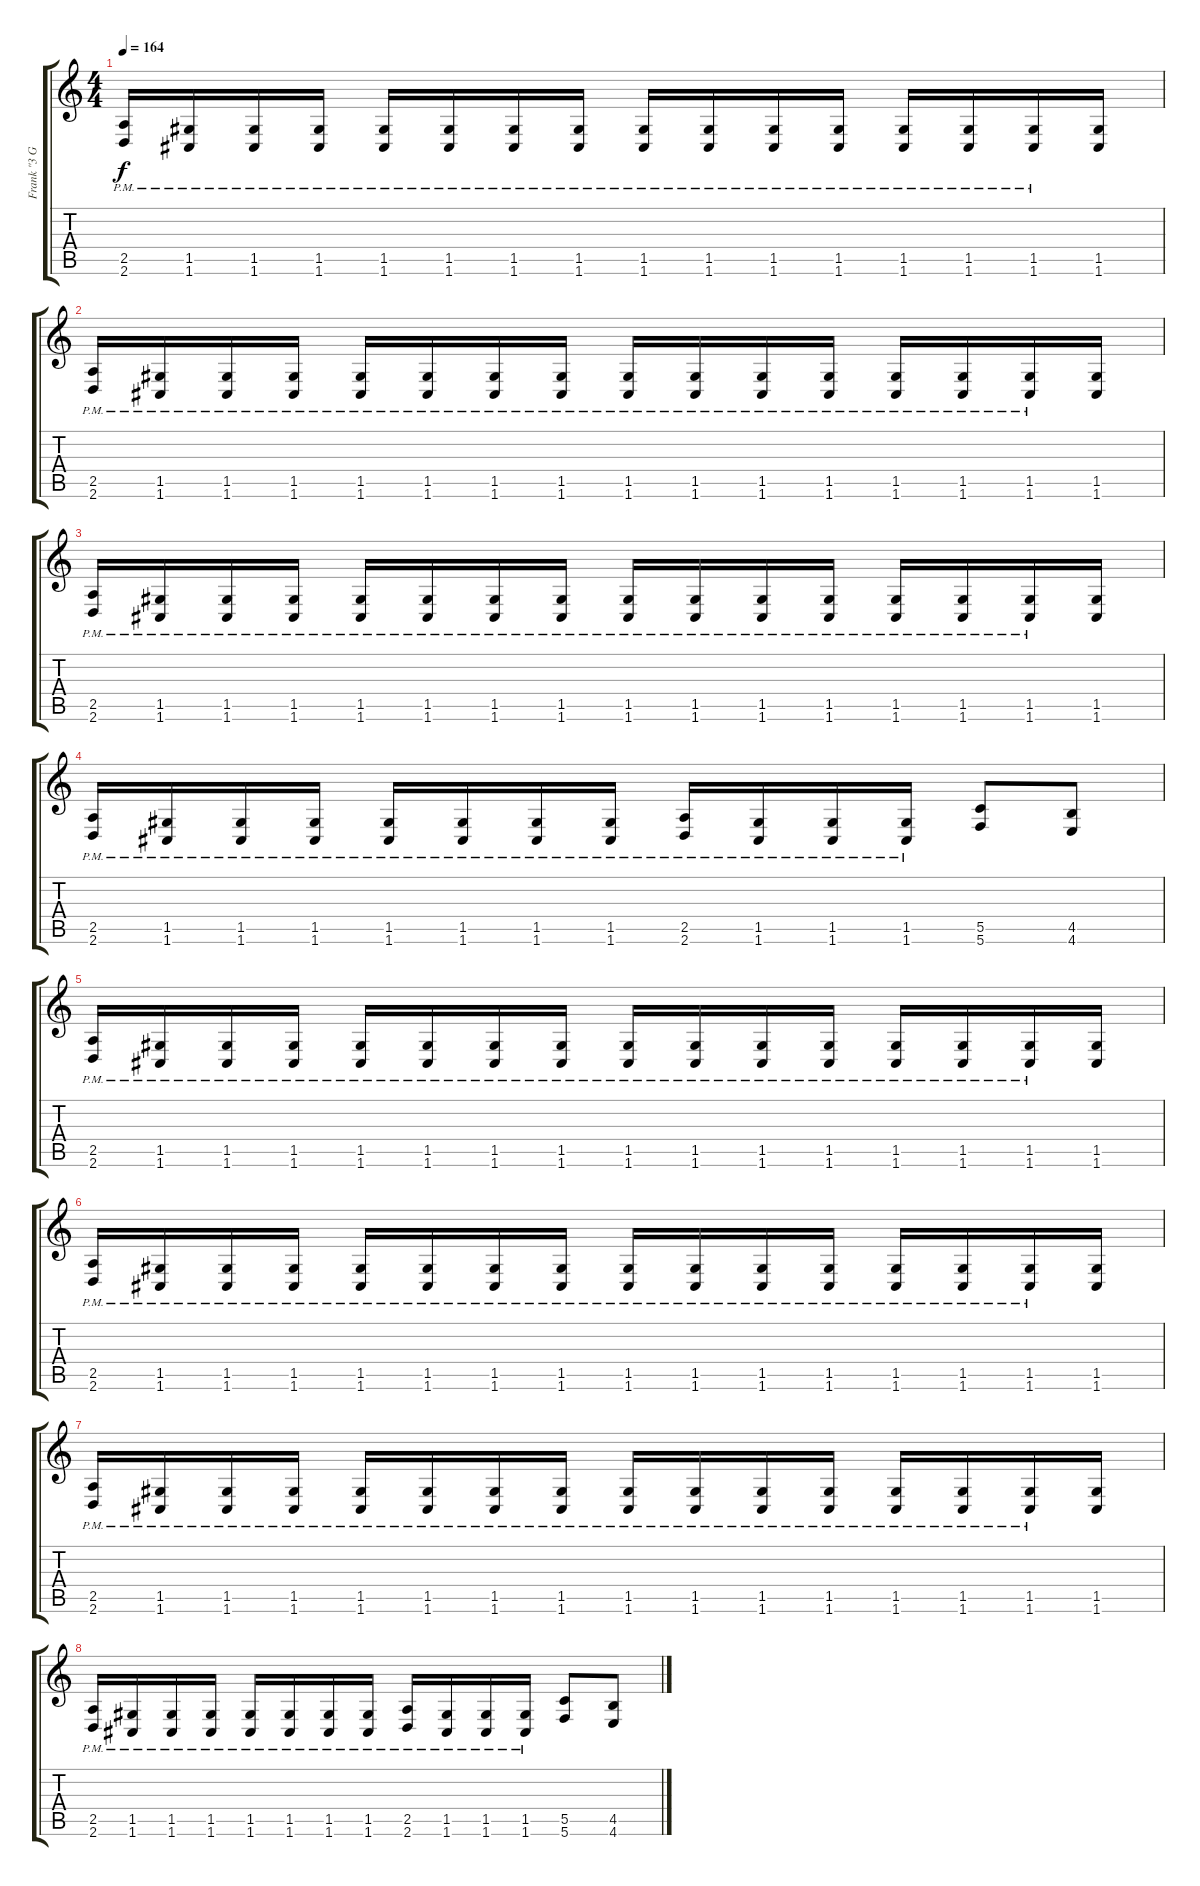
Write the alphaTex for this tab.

\track ("Frank \"3 Gun\" Novinec (Guitar)" "Frank \"3 G") {instrument distortionguitar}
\staff {score tabs}
\tuning (D4 A3 F3 C3 G2 C2) {hide}
\ts (4 4)
\tempo 164
\clef g2
\ks c
(2.5{pm} 2.6{pm}).16{dy f instrument distortionguitar} (1.5{pm} 1.6{pm}).16 (1.5{pm} 1.6{pm}).16 (1.5{pm} 1.6{pm}).16 (1.5{pm} 1.6{pm}).16 (1.5{pm} 1.6{pm}).16 (1.5{pm} 1.6{pm}).16 (1.5{pm} 1.6{pm}).16 (1.5{pm} 1.6{pm}).16 (1.5{pm} 1.6{pm}).16 (1.5{pm} 1.6{pm}).16 (1.5{pm} 1.6{pm}).16 (1.5{pm} 1.6{pm}).16 (1.5{pm} 1.6{pm}).16 (1.5{pm} 1.6{pm}).16 (1.5 1.6).16 |
(2.5{pm} 2.6{pm}).16 (1.5{pm} 1.6{pm}).16 (1.5{pm} 1.6{pm}).16 (1.5{pm} 1.6{pm}).16 (1.5{pm} 1.6{pm}).16 (1.5{pm} 1.6{pm}).16 (1.5{pm} 1.6{pm}).16 (1.5{pm} 1.6{pm}).16 (1.5{pm} 1.6{pm}).16 (1.5{pm} 1.6{pm}).16 (1.5{pm} 1.6{pm}).16 (1.5{pm} 1.6{pm}).16 (1.5{pm} 1.6{pm}).16 (1.5{pm} 1.6{pm}).16 (1.5{pm} 1.6{pm}).16 (1.5 1.6).16 |
(2.5{pm} 2.6{pm}).16 (1.5{pm} 1.6{pm}).16 (1.5{pm} 1.6{pm}).16 (1.5{pm} 1.6{pm}).16 (1.5{pm} 1.6{pm}).16 (1.5{pm} 1.6{pm}).16 (1.5{pm} 1.6{pm}).16 (1.5{pm} 1.6{pm}).16 (1.5{pm} 1.6{pm}).16 (1.5{pm} 1.6{pm}).16 (1.5{pm} 1.6{pm}).16 (1.5{pm} 1.6{pm}).16 (1.5{pm} 1.6{pm}).16 (1.5{pm} 1.6{pm}).16 (1.5{pm} 1.6{pm}).16 (1.5 1.6).16 |
(2.5{pm} 2.6{pm}).16 (1.5{pm} 1.6{pm}).16 (1.5{pm} 1.6{pm}).16 (1.5{pm} 1.6{pm}).16 (1.5{pm} 1.6{pm}).16 (1.5{pm} 1.6{pm}).16 (1.5{pm} 1.6{pm}).16 (1.5{pm} 1.6{pm}).16 (2.5{pm} 2.6{pm}).16 (1.5{pm} 1.6{pm}).16 (1.5{pm} 1.6{pm}).16 (1.5{pm} 1.6{pm}).16 (5.5 5.6).8 (4.5 4.6).8 |
(2.5{pm} 2.6{pm}).16 (1.5{pm} 1.6{pm}).16 (1.5{pm} 1.6{pm}).16 (1.5{pm} 1.6{pm}).16 (1.5{pm} 1.6{pm}).16 (1.5{pm} 1.6{pm}).16 (1.5{pm} 1.6{pm}).16 (1.5{pm} 1.6{pm}).16 (1.5{pm} 1.6{pm}).16 (1.5{pm} 1.6{pm}).16 (1.5{pm} 1.6{pm}).16 (1.5{pm} 1.6{pm}).16 (1.5{pm} 1.6{pm}).16 (1.5{pm} 1.6{pm}).16 (1.5{pm} 1.6{pm}).16 (1.5 1.6).16 |
(2.5{pm} 2.6{pm}).16 (1.5{pm} 1.6{pm}).16 (1.5{pm} 1.6{pm}).16 (1.5{pm} 1.6{pm}).16 (1.5{pm} 1.6{pm}).16 (1.5{pm} 1.6{pm}).16 (1.5{pm} 1.6{pm}).16 (1.5{pm} 1.6{pm}).16 (1.5{pm} 1.6{pm}).16 (1.5{pm} 1.6{pm}).16 (1.5{pm} 1.6{pm}).16 (1.5{pm} 1.6{pm}).16 (1.5{pm} 1.6{pm}).16 (1.5{pm} 1.6{pm}).16 (1.5{pm} 1.6{pm}).16 (1.5 1.6).16 |
(2.5{pm} 2.6{pm}).16 (1.5{pm} 1.6{pm}).16 (1.5{pm} 1.6{pm}).16 (1.5{pm} 1.6{pm}).16 (1.5{pm} 1.6{pm}).16 (1.5{pm} 1.6{pm}).16 (1.5{pm} 1.6{pm}).16 (1.5{pm} 1.6{pm}).16 (1.5{pm} 1.6{pm}).16 (1.5{pm} 1.6{pm}).16 (1.5{pm} 1.6{pm}).16 (1.5{pm} 1.6{pm}).16 (1.5{pm} 1.6{pm}).16 (1.5{pm} 1.6{pm}).16 (1.5{pm} 1.6{pm}).16 (1.5 1.6).16 |
(2.5{pm} 2.6{pm}).16 (1.5{pm} 1.6{pm}).16 (1.5{pm} 1.6{pm}).16 (1.5{pm} 1.6{pm}).16 (1.5{pm} 1.6{pm}).16 (1.5{pm} 1.6{pm}).16 (1.5{pm} 1.6{pm}).16 (1.5{pm} 1.6{pm}).16 (2.5{pm} 2.6{pm}).16 (1.5{pm} 1.6{pm}).16 (1.5{pm} 1.6{pm}).16 (1.5{pm} 1.6{pm}).16 (5.5 5.6).8 (4.5 4.6).8
